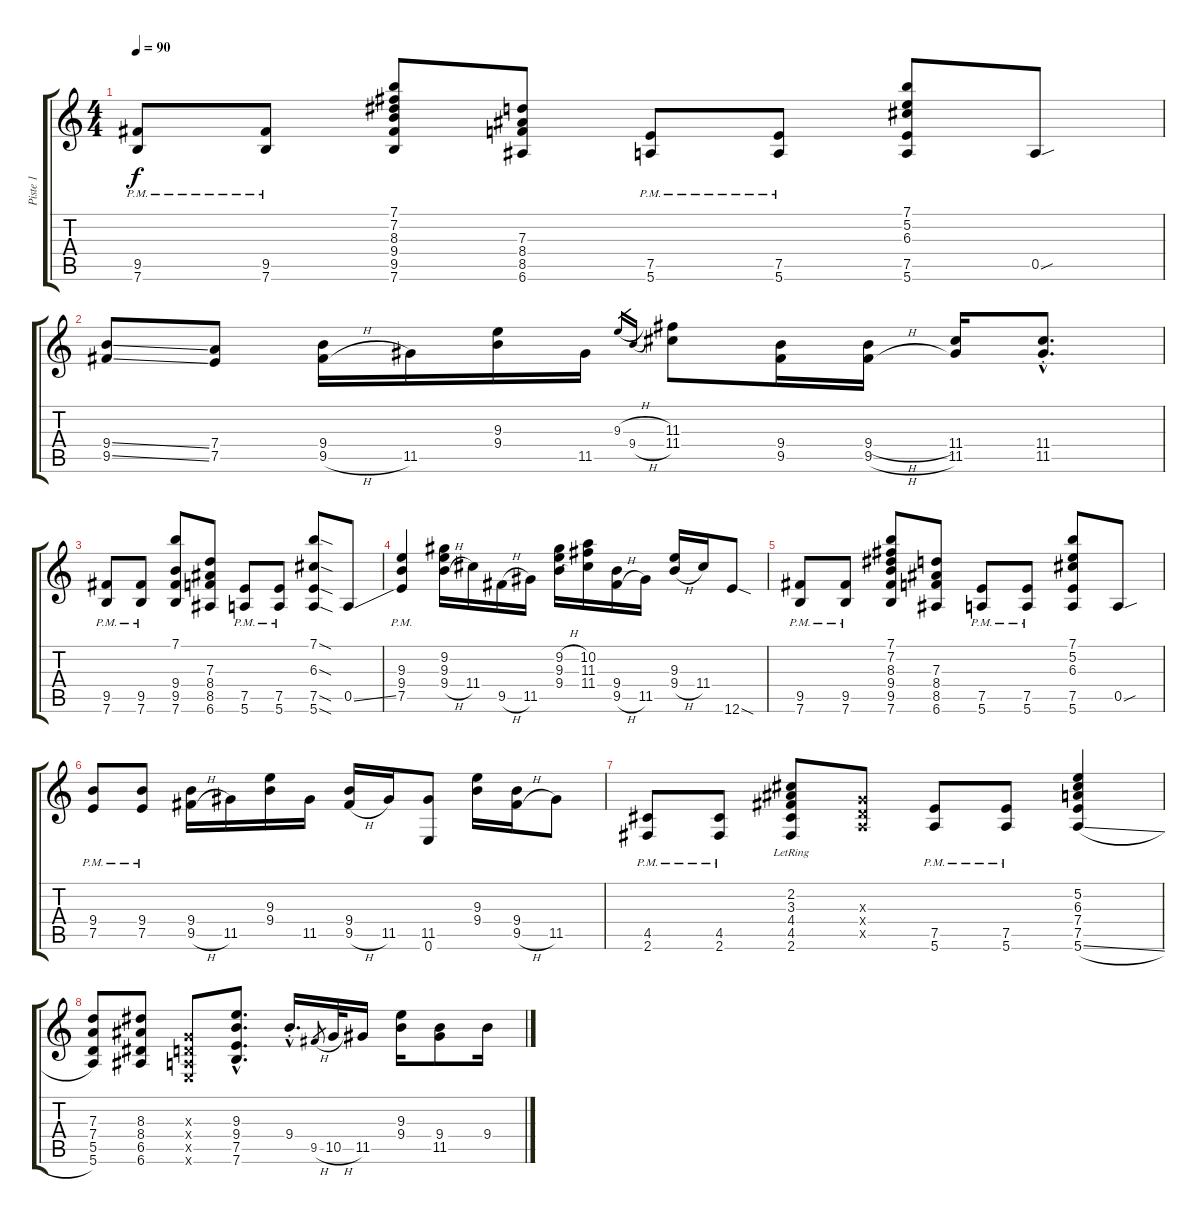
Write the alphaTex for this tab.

\track ("Piste 1" "Piste 1") {instrument electricguitarclean}
\staff {score tabs}
\tuning (E4 B3 G3 D3 A2 E2) {hide}
\ts (4 4)
\tempo 90
\clef g2
\ks c
(9.5{pm} 7.6{pm}).8{dy f} (9.5{pm} 7.6{pm}).8 (7.1 7.2 8.3 9.4 9.5 7.6).8 (7.3 8.4 8.5 6.6).8 (7.5{pm} 5.6{pm}).8 (7.5{pm} 5.6{pm}).8 (7.1 5.2 6.3 7.5 5.6).8 0.5{sou}.8 |
(9.4{ss} 9.5{ss}).8 (7.4 7.5).8 (9.4 9.5{h}).16 11.5.16 (9.3 9.4).16 11.5.16 9.3{h}.16{gr} 9.4{h}.16{gr} (11.3 11.4).8 (9.4 9.5).16 (9.4{h} 9.5{h}).16 (11.4 11.5).16 (11.4{hac st} 11.5{hac st}).8{d} |
(9.5{pm} 7.6{pm}).8 (9.5{pm} 7.6{pm}).8 (7.1 9.4 9.5 7.6).8 (7.3 8.4 8.5 6.6).8 (7.5{pm} 5.6{pm}).8 (7.5{pm} 5.6{pm}).8 (7.1{sod} 6.3{sod} 7.5{sod} 5.6{sod}).8 0.5{ss}.8 |
(9.3{pm} 9.4{pm} 7.5{pm}).4 (9.2 9.3 9.4{h}).16 11.4.16 9.5{h}.16 11.5.16 (9.2{h} 9.3{h} 9.4{h}).16 (10.2 11.3 11.4).16 (9.4 9.5{h}).16 11.5.16 (9.3 9.4{h}).16 11.4.16 12.6{sod}.8 |
(9.5{pm} 7.6{pm}).8 (9.5{pm} 7.6{pm}).8 (7.1 7.2 8.3 9.4 9.5 7.6).8 (7.3 8.4 8.5 6.6).8 (7.5{pm} 5.6{pm}).8 (7.5{pm} 5.6{pm}).8 (7.1 5.2 6.3 7.5 5.6).8 0.5{sou}.8 |
(9.4{pm} 7.5{pm}).8 (9.4{pm} 7.5{pm}).8 (9.4 9.5{h}).16 11.5.16 (9.3 9.4).16 11.5.16 (9.4 9.5{h}).16 11.5.16 (11.5 0.6).8 (9.3 9.4).16 (9.4 9.5{h}).16 11.5.8 |
(4.5{pm} 2.6{pm}).8 (4.5{pm} 2.6{pm}).8 (2.2{lr} 3.3{lr} 4.4{lr} 4.5{lr} 2.6{lr}).8 (0.3{x} 0.4{x} 0.5{x}).8 (7.5{pm} 5.6{pm}).8 (7.5{pm} 5.6{pm}).8 (5.2 6.3 7.4 7.5 5.6{sl}).4 |
(7.3 7.4 5.5 5.6).8 (8.3 8.4 6.5 6.6).8 (0.3{x} 0.4{x} 0.5{x} 0.6{x}).8 (9.3{hac} 9.4{hac} 7.5{hac} 7.6{hac}).8{d} 9.4{hac st}.16{d} 9.5{h}.8{gr} 10.5{h}.32 11.5.16 (9.3 9.4).16 (9.4 11.5).8 9.4.16
